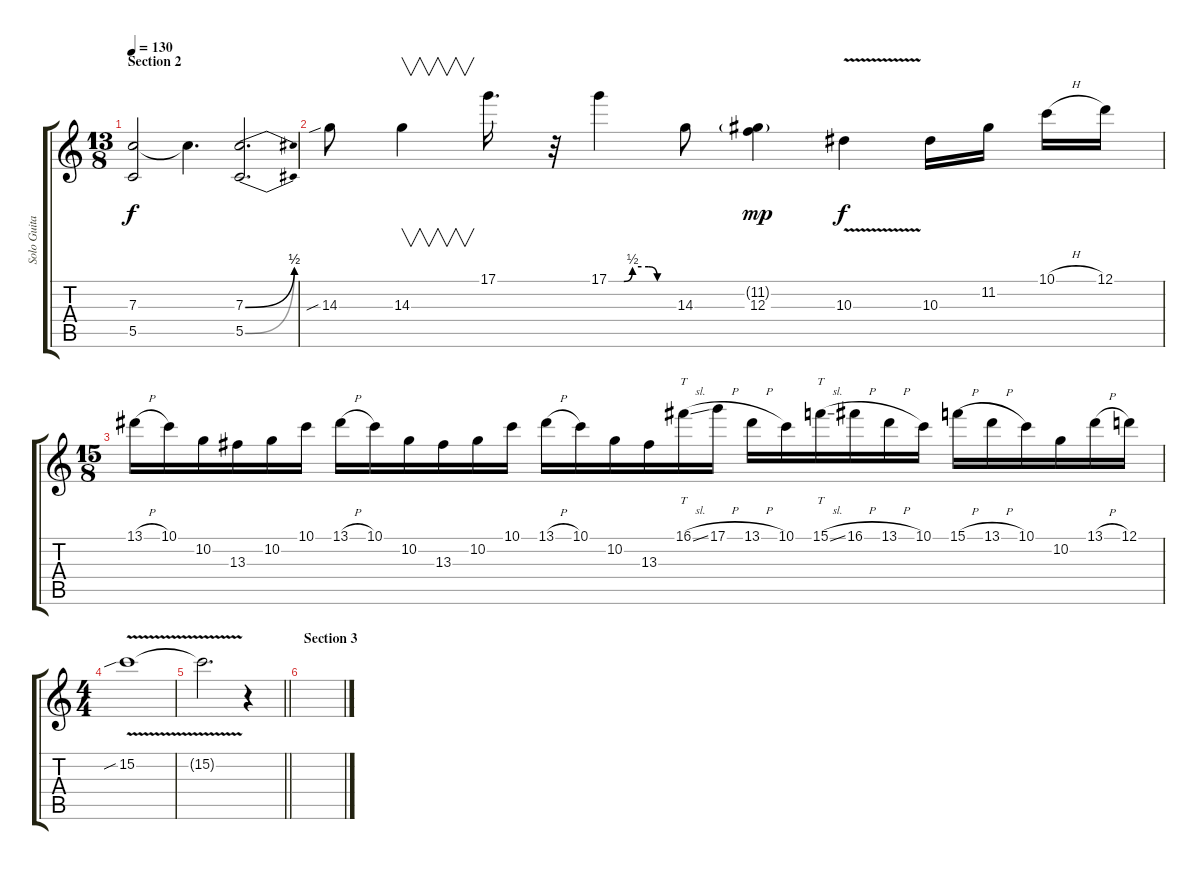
\track ("Solo Guitar (Juha)" "Solo Guita") {instrument distortionguitar}
\staff {score tabs}
\tuning (D4 A3 F3 C3 G2 D2) {hide}
\ts (13 8)
\section ("" "Section 2")
\tempo 130
\clef g2
\ks c
(7.3 5.5).2{dy f} 7.3{t}.4{d} (7.3{be (bend 0 0 60 2)} 5.5{be (bend 0 0 60 2)}).2{d} |
14.3{sib}.8 14.3.4{v} 17.1.16{d} r.32 17.1{be (custom 0 0 14 0 22 2 37 2 45 0 60 0)}.4 14.3.8 (11.2{g} 12.3).4{dy mp} 10.3{v}.4{dy f} 10.3.16 11.2.16 10.1{h}.16 12.1.16 |
\ts (15 8)
13.1{h}.16 10.1.16 10.2.16 13.3.16 10.2.16 10.1.16 13.1{h}.16 10.1.16 10.2.16 13.3.16 10.2.16 10.1.16 13.1{h}.16 10.1.16 10.2.16 13.3.16 16.1{sl}.16{tt} 17.1{h}.16 13.1{h}.16 10.1.16 15.1{sl}.16{tt} 16.1{h}.16 13.1{h}.16 10.1.16 15.1{h}.16 13.1{h}.16 10.1.16 10.2.16 13.1{h}.16 12.1.16 |
\ts (4 4)
15.2{v sib}.1 |
\barLineRight lightlight
15.2{t}.2{d} r.4 |
\section ("" "Section 3")
